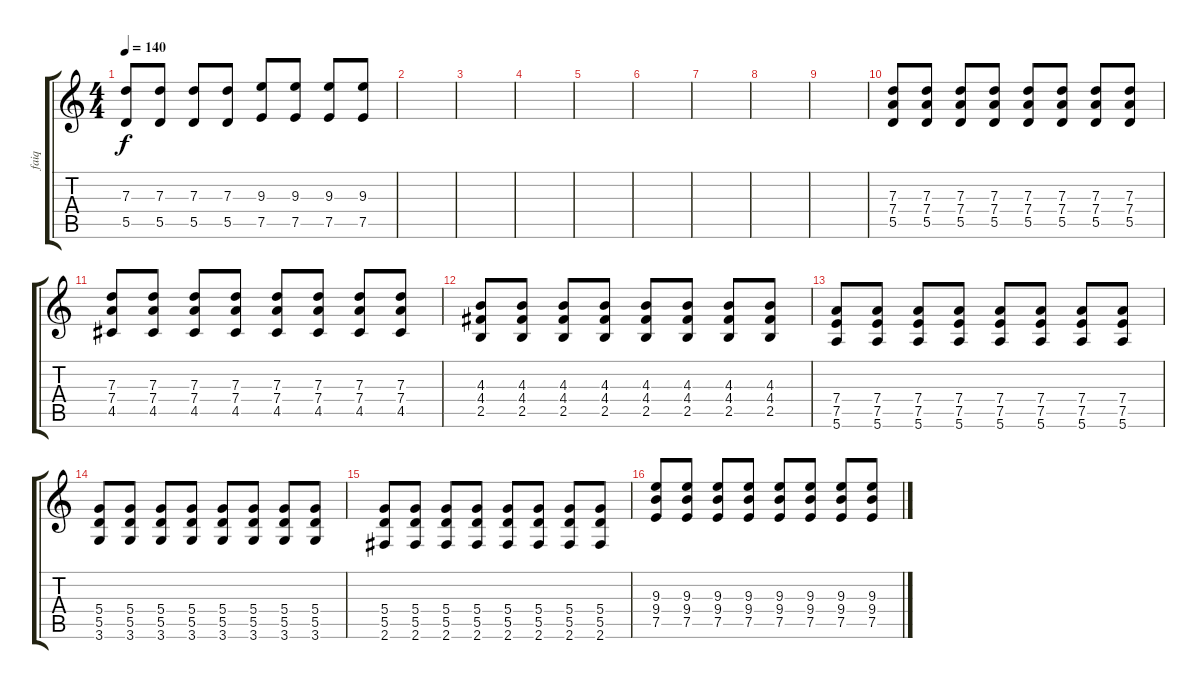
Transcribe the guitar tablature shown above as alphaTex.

\track ("faiq" "faiq") {instrument distortionguitar}
\staff {score tabs}
\tuning (E4 B3 G3 D3 A2 E2) {hide}
\ts (4 4)
\tempo 140
\clef g2
\ks c
(7.3 5.5).8{dy f} (7.3 5.5).8 (7.3 5.5).8 (7.3 5.5).8 (9.3 7.5).8 (9.3 7.5).8 (9.3 7.5).8 (9.3 7.5).8 |
|
|
|
|
|
|
|
|
(7.3 7.4 5.5).8 (7.3 7.4 5.5).8 (7.3 7.4 5.5).8 (7.3 7.4 5.5).8 (7.3 7.4 5.5).8 (7.3 7.4 5.5).8 (7.3 7.4 5.5).8 (7.3 7.4 5.5).8 |
(7.3 7.4 4.5).8 (7.3 7.4 4.5).8 (7.3 7.4 4.5).8 (7.3 7.4 4.5).8 (7.3 7.4 4.5).8 (7.3 7.4 4.5).8 (7.3 7.4 4.5).8 (7.3 7.4 4.5).8 |
(4.3 4.4 2.5).8 (4.3 4.4 2.5).8 (4.3 4.4 2.5).8 (4.3 4.4 2.5).8 (4.3 4.4 2.5).8 (4.3 4.4 2.5).8 (4.3 4.4 2.5).8 (4.3 4.4 2.5).8 |
(7.4 7.5 5.6).8 (7.4 7.5 5.6).8 (7.4 7.5 5.6).8 (7.4 7.5 5.6).8 (7.4 7.5 5.6).8 (7.4 7.5 5.6).8 (7.4 7.5 5.6).8 (7.4 7.5 5.6).8 |
(5.4 5.5 3.6).8 (5.4 5.5 3.6).8 (5.4 5.5 3.6).8 (5.4 5.5 3.6).8 (5.4 5.5 3.6).8 (5.4 5.5 3.6).8 (5.4 5.5 3.6).8 (5.4 5.5 3.6).8 |
(5.4 5.5 2.6).8 (5.4 5.5 2.6).8 (5.4 5.5 2.6).8 (5.4 5.5 2.6).8 (5.4 5.5 2.6).8 (5.4 5.5 2.6).8 (5.4 5.5 2.6).8 (5.4 5.5 2.6).8 |
(9.3 9.4 7.5).8 (9.3 9.4 7.5).8 (9.3 9.4 7.5).8 (9.3 9.4 7.5).8 (9.3 9.4 7.5).8 (9.3 9.4 7.5).8 (9.3 9.4 7.5).8 (9.3 9.4 7.5).8
